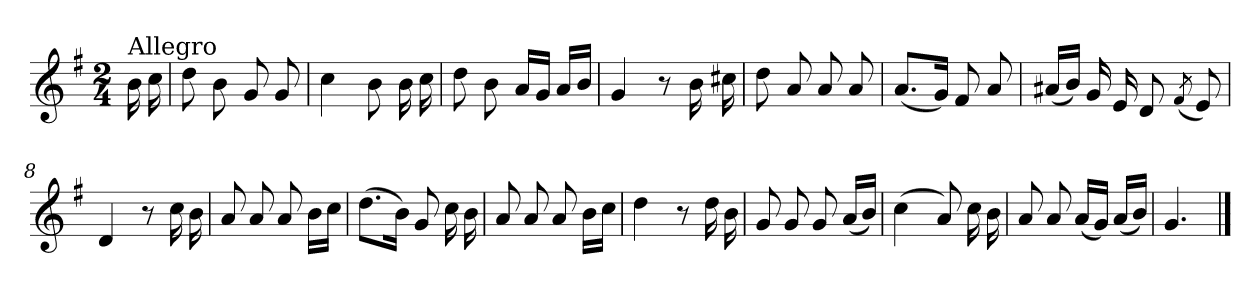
**kern
*part1
*staff1
*clefG2
*k[f#]
*G:
*M2/4
=
!LO:TX:a:t=Allegro
16b\
16cc\
=1
8dd\
8b\
8g/
8g/
=2
4cc\
8b\
16b\
16cc\
=3
8dd\
8b\
16a/LL
16g/JJ
16a/LL
16b/JJ
=4
4g/
8r
16b\
16cc#X\
=5
8dd\
8a/
8a/
8a/
=6
(<8.a/L
16g/Jk)
8f#/
8a/
!!LO:LB:g=z
=7
(<16a#X/LL
16b/JJ)
16g/
16e/
8d/
(<8qf#/
8e/)
=8
4d/
8r
16cc\
16b\
=9
8a/
8a/
8a/
16b\LL
16cc\JJ
=10
(>8.dd\L
16b\Jk)
8g/
16cc\
16b\
=11
8a/
8a/
8a/
16b\LL
16cc\JJ
=12
4dd\
8r
16dd\
16b\
=13
8g/
8g/
8g/
(<16a/LL
16b/JJ)
!!LO:LB:g=z
=14
(>4cc\
8a/)
16cc\
16b\
=15
8a/
8a/
(<16a/LL
16g/JJ)
(<16a/LL
16b/JJ)
=16
4.g/
==
*-
